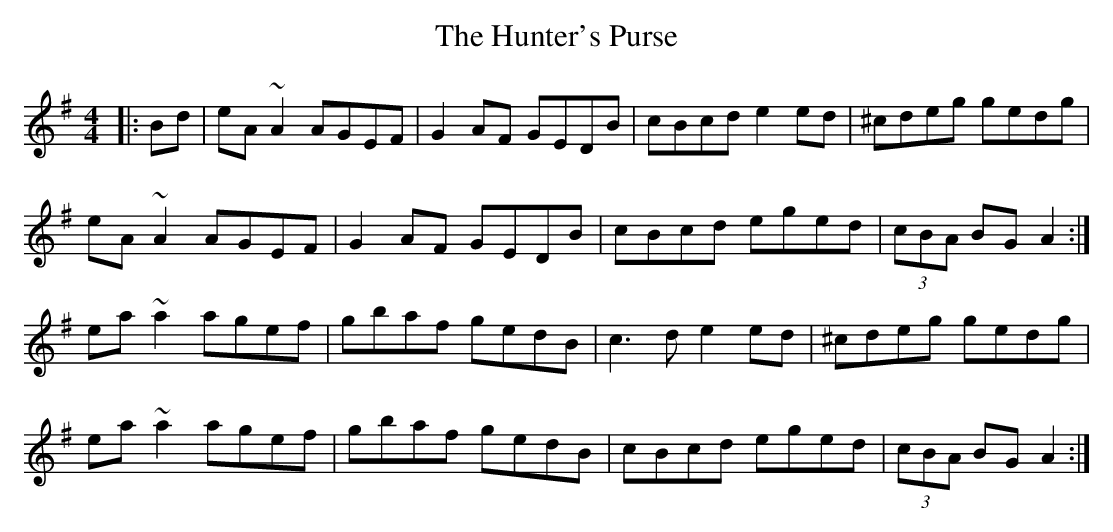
X:1
T: The Hunter's Purse
M: 4/4
L: 1/8
K: Ador
|:Bd|eA~A2 AGEF|G2AF GEDB|cBcd e2ed|^cdeg gedg|
eA~A2 AGEF|G2AF GEDB|cBcd eged|(3cBA BG A2:|
ea~a2 agef|gbaf gedB|c3d e2ed|^cdeg gedg|
ea~a2 agef|gbaf gedB|cBcd eged|(3cBA BG A2:|
